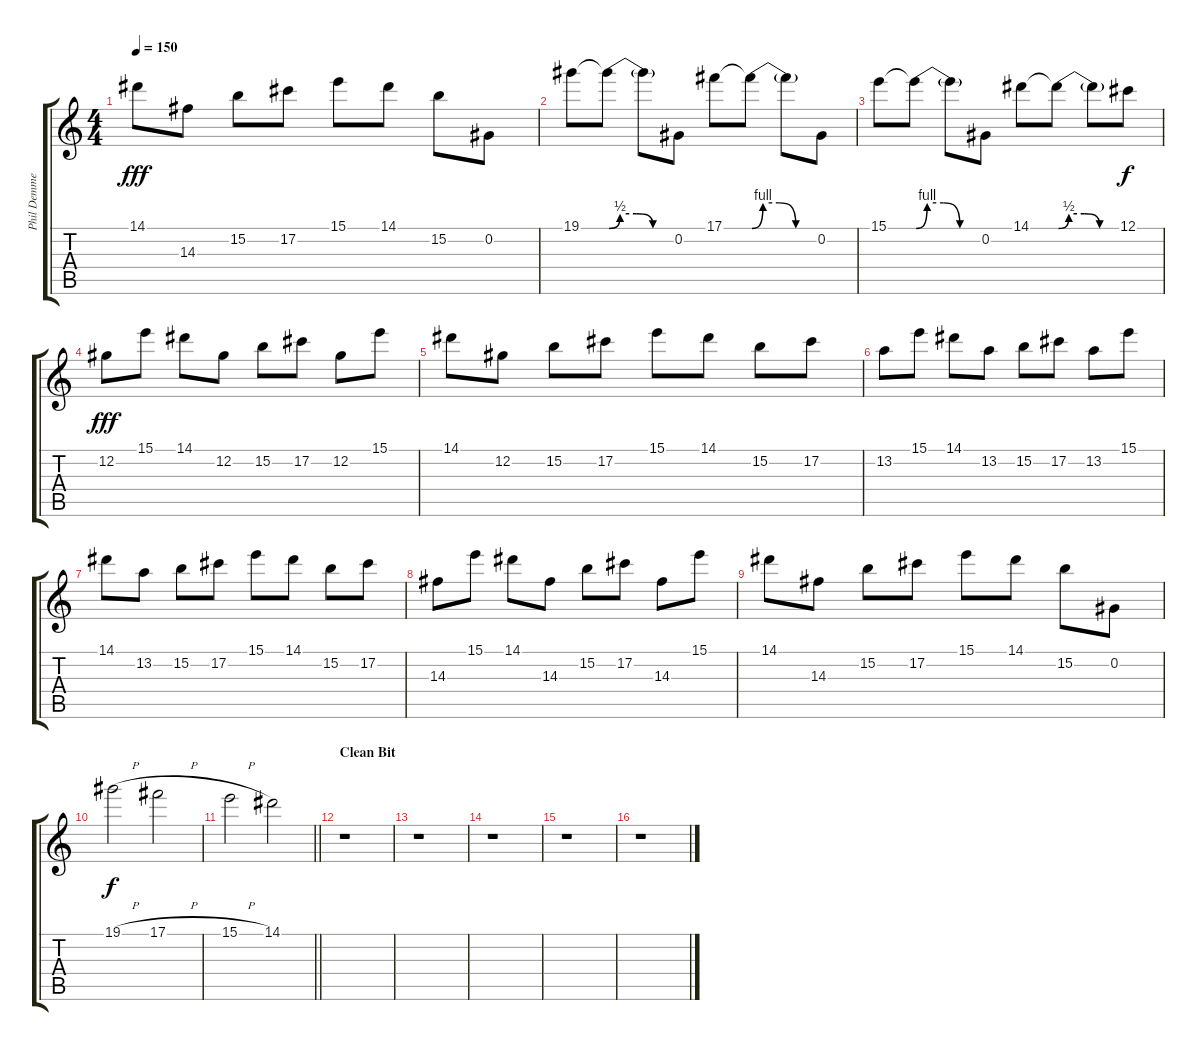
\track ("Phil Demmel" "Phil Demme") {instrument distortionguitar}
\staff {score tabs}
\tuning (Db4 Ab3 E3 B2 Gb2 B1) {hide}
\ts (4 4)
\tempo 150
\clef g2
\ks c
14.1.8{dy fff} 14.3.8 15.2.8 17.2.8 15.1.8 14.1.8 15.2.8 0.2.8 |
19.1.8 19.1{be (custom 0 0 10 2 25 2 40 0 60 0) t}.8 19.1{t}.8 0.2.8 17.1.8 17.1{be (custom 0 0 10 4 25 4 40 0 60 0) t}.8 17.1{t}.8 0.2.8 |
15.1.8 15.1{be (custom 0 0 10 4 25 4 40 0 60 0) t}.8 15.1{t}.8 0.2.8 14.1.8 14.1{be (custom 0 0 10 2 25 2 40 0 60 0) t}.8 14.1{t}.8 12.1.8{dy f} |
12.2.8{dy fff} 15.1.8 14.1.8 12.2.8 15.2.8 17.2.8 12.2.8 15.1.8 |
14.1.8 12.2.8 15.2.8 17.2.8 15.1.8 14.1.8 15.2.8 17.2.8 |
13.2.8 15.1.8 14.1.8 13.2.8 15.2.8 17.2.8 13.2.8 15.1.8 |
14.1.8 13.2.8 15.2.8 17.2.8 15.1.8 14.1.8 15.2.8 17.2.8 |
14.3.8 15.1.8 14.1.8 14.3.8 15.2.8 17.2.8 14.3.8 15.1.8 |
14.1.8 14.3.8 15.2.8 17.2.8 15.1.8 14.1.8 15.2.8 0.2.8 |
19.1{h}.2{dy f} 17.1{h}.2 |
\barLineRight lightlight
15.1{h}.2 14.1.2 |
\section ("" "Clean Bit")
r.1 |
r.1 |
r.1 |
r.1 |
r.1
